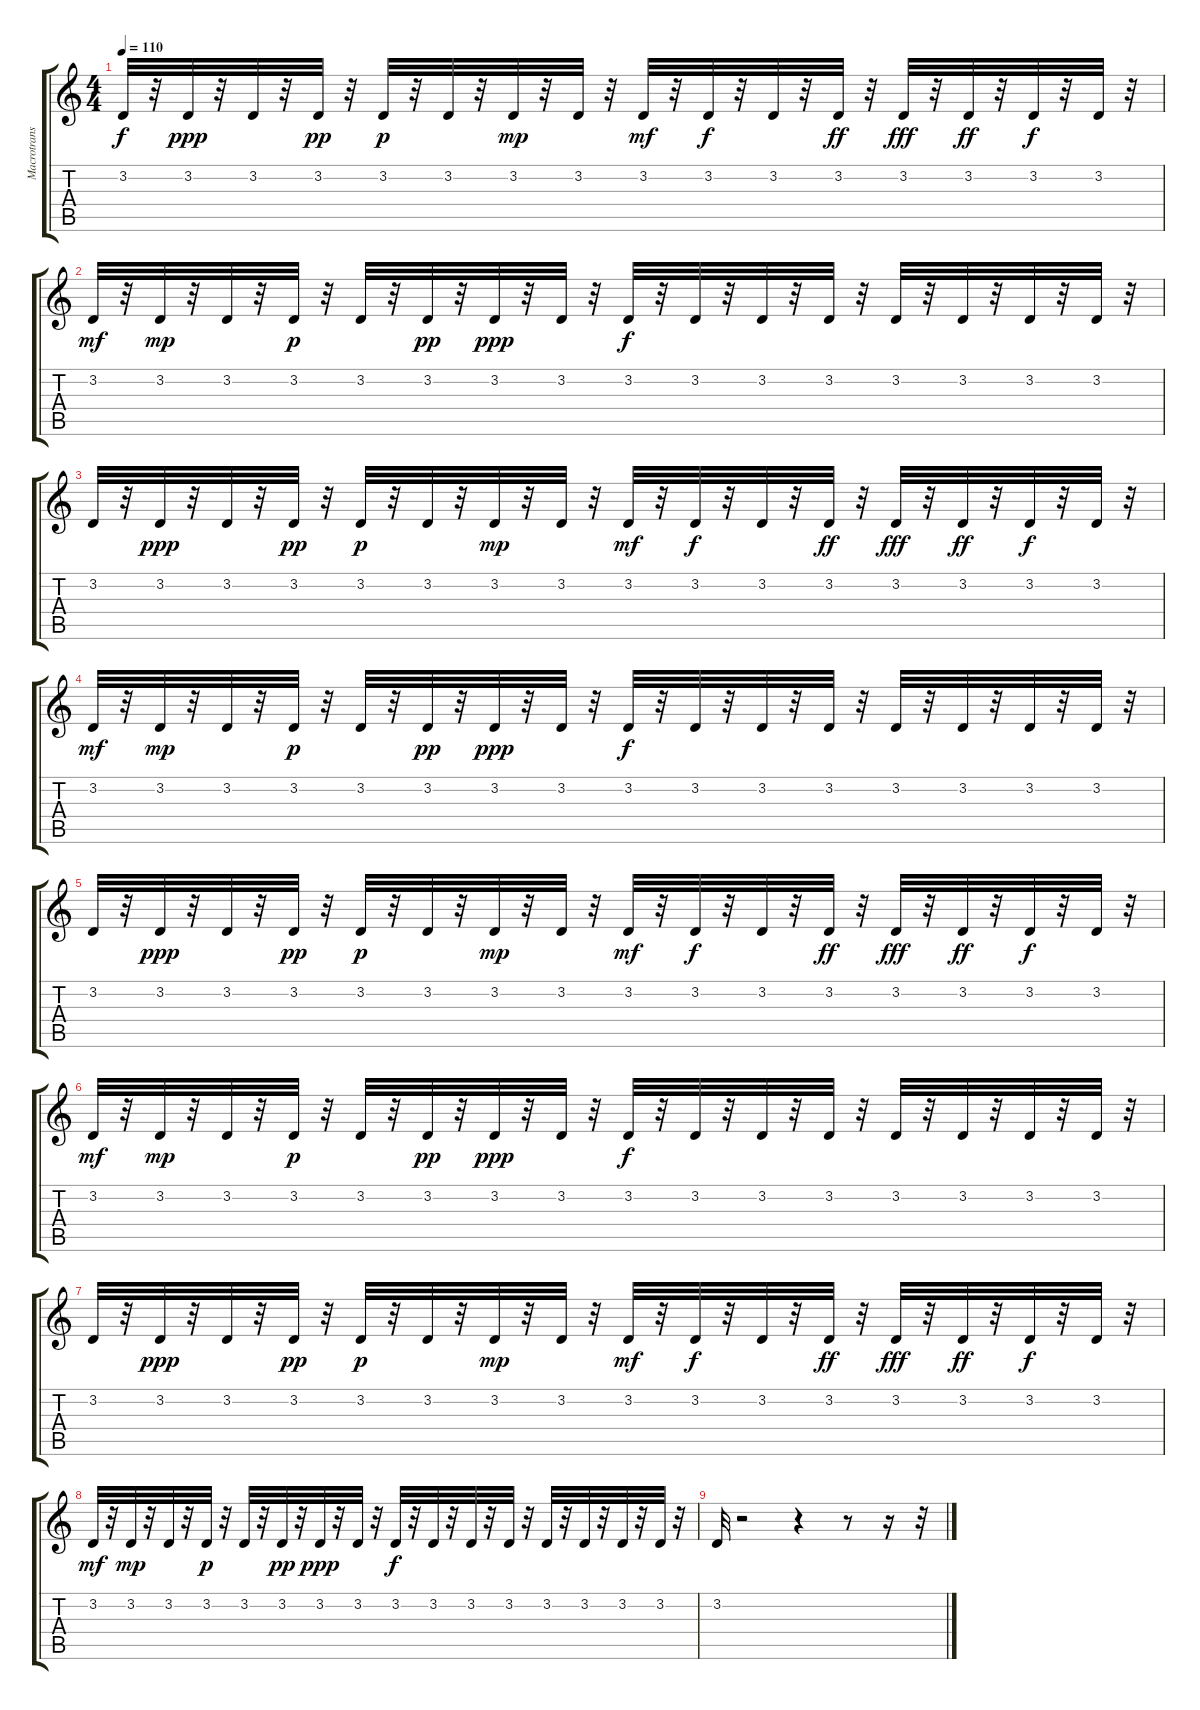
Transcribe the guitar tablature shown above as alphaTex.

\track ("Macrotrans" "Macrotrans") {instrument lead2sawtooth}
\staff {score tabs}
\tuning (E4 B3 G3 D3 A2 E2) {hide}
\ts (4 4)
\tempo 110
\clef g2
\ks c
3.2.32{dy f} r.32 3.2.32{dy ppp} r.32 3.2.32 r.32 3.2.32{dy pp} r.32 3.2.32{dy p} r.32 3.2.32 r.32 3.2.32{dy mp} r.32 3.2.32 r.32 3.2.32{dy mf} r.32 3.2.32{dy f} r.32 3.2.32 r.32 3.2.32{dy ff} r.32 3.2.32{dy fff} r.32 3.2.32{dy ff} r.32 3.2.32{dy f} r.32 3.2.32 r.32 |
3.2.32{dy mf} r.32 3.2.32{dy mp} r.32 3.2.32 r.32 3.2.32{dy p} r.32 3.2.32 r.32 3.2.32{dy pp} r.32 3.2.32{dy ppp} r.32 3.2.32 r.32 3.2.32{dy f} r.32 3.2.32 r.32 3.2.32 r.32 3.2.32 r.32 3.2.32 r.32 3.2.32 r.32 3.2.32 r.32 3.2.32 r.32 |
3.2.32 r.32 3.2.32{dy ppp} r.32 3.2.32 r.32 3.2.32{dy pp} r.32 3.2.32{dy p} r.32 3.2.32 r.32 3.2.32{dy mp} r.32 3.2.32 r.32 3.2.32{dy mf} r.32 3.2.32{dy f} r.32 3.2.32 r.32 3.2.32{dy ff} r.32 3.2.32{dy fff} r.32 3.2.32{dy ff} r.32 3.2.32{dy f} r.32 3.2.32 r.32 |
3.2.32{dy mf} r.32 3.2.32{dy mp} r.32 3.2.32 r.32 3.2.32{dy p} r.32 3.2.32 r.32 3.2.32{dy pp} r.32 3.2.32{dy ppp} r.32 3.2.32 r.32 3.2.32{dy f} r.32 3.2.32 r.32 3.2.32 r.32 3.2.32 r.32 3.2.32 r.32 3.2.32 r.32 3.2.32 r.32 3.2.32 r.32 |
3.2.32 r.32 3.2.32{dy ppp} r.32 3.2.32 r.32 3.2.32{dy pp} r.32 3.2.32{dy p} r.32 3.2.32 r.32 3.2.32{dy mp} r.32 3.2.32 r.32 3.2.32{dy mf} r.32 3.2.32{dy f} r.32 3.2.32 r.32 3.2.32{dy ff} r.32 3.2.32{dy fff} r.32 3.2.32{dy ff} r.32 3.2.32{dy f} r.32 3.2.32 r.32 |
3.2.32{dy mf} r.32 3.2.32{dy mp} r.32 3.2.32 r.32 3.2.32{dy p} r.32 3.2.32 r.32 3.2.32{dy pp} r.32 3.2.32{dy ppp} r.32 3.2.32 r.32 3.2.32{dy f} r.32 3.2.32 r.32 3.2.32 r.32 3.2.32 r.32 3.2.32 r.32 3.2.32 r.32 3.2.32 r.32 3.2.32 r.32 |
3.2.32 r.32 3.2.32{dy ppp} r.32 3.2.32 r.32 3.2.32{dy pp} r.32 3.2.32{dy p} r.32 3.2.32 r.32 3.2.32{dy mp} r.32 3.2.32 r.32 3.2.32{dy mf} r.32 3.2.32{dy f} r.32 3.2.32 r.32 3.2.32{dy ff} r.32 3.2.32{dy fff} r.32 3.2.32{dy ff} r.32 3.2.32{dy f} r.32 3.2.32 r.32 |
3.2.32{dy mf} r.32 3.2.32{dy mp} r.32 3.2.32 r.32 3.2.32{dy p} r.32 3.2.32 r.32 3.2.32{dy pp} r.32 3.2.32{dy ppp} r.32 3.2.32 r.32 3.2.32{dy f} r.32 3.2.32 r.32 3.2.32 r.32 3.2.32 r.32 3.2.32 r.32 3.2.32 r.32 3.2.32 r.32 3.2.32 r.32 |
3.2.32 r.2 r.4 r.8 r.16 r.32
